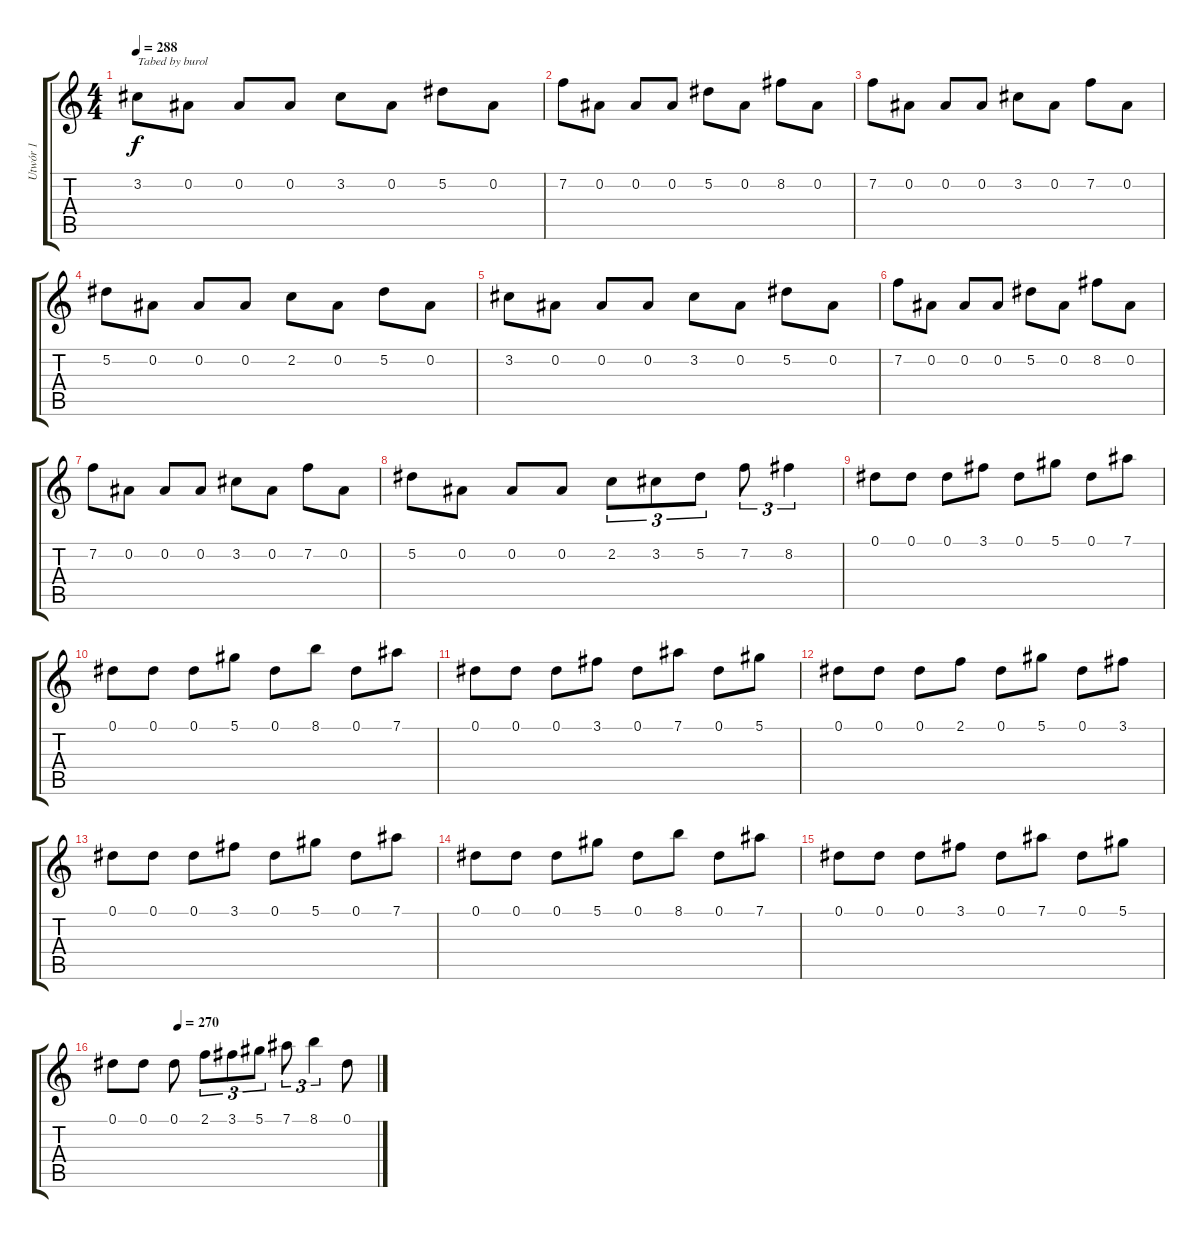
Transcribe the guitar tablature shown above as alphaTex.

\track ("Utwór 1" "Utwór 1") {instrument distortionguitar}
\staff {score tabs}
\tuning (Eb4 Bb3 Gb3 Db3 Ab2 Eb2) {hide}
\ts (4 4)
\tempo 288
\clef g2
\ks c
3.2.8{txt "Tabed by burol" dy f instrument distortionguitar} 0.2.8 0.2.8 0.2.8 3.2.8 0.2.8 5.2.8 0.2.8 |
7.2.8 0.2.8 0.2.8 0.2.8 5.2.8 0.2.8 8.2.8 0.2.8 |
7.2.8 0.2.8 0.2.8 0.2.8 3.2.8 0.2.8 7.2.8 0.2.8 |
5.2.8 0.2.8 0.2.8 0.2.8 2.2.8 0.2.8 5.2.8 0.2.8 |
3.2.8 0.2.8 0.2.8 0.2.8 3.2.8 0.2.8 5.2.8 0.2.8 |
7.2.8 0.2.8 0.2.8 0.2.8 5.2.8 0.2.8 8.2.8 0.2.8 |
7.2.8 0.2.8 0.2.8 0.2.8 3.2.8 0.2.8 7.2.8 0.2.8 |
5.2.8 0.2.8 0.2.8 0.2.8 2.2.8{tu (3 2)} 3.2.8{tu (3 2)} 5.2.8{tu (3 2)} 7.2.8{tu (3 2)} 8.2.4{tu (3 2)} |
0.1.8 0.1.8 0.1.8 3.1.8 0.1.8 5.1.8 0.1.8 7.1.8 |
0.1.8 0.1.8 0.1.8 5.1.8 0.1.8 8.1.8 0.1.8 7.1.8 |
0.1.8 0.1.8 0.1.8 3.1.8 0.1.8 7.1.8 0.1.8 5.1.8 |
0.1.8 0.1.8 0.1.8 2.1.8 0.1.8 5.1.8 0.1.8 3.1.8 |
0.1.8 0.1.8 0.1.8 3.1.8 0.1.8 5.1.8 0.1.8 7.1.8 |
0.1.8 0.1.8 0.1.8 5.1.8 0.1.8 8.1.8 0.1.8 7.1.8 |
0.1.8 0.1.8 0.1.8 3.1.8 0.1.8 7.1.8 0.1.8 5.1.8 |
\tempo (270 0.25)
0.1.8 0.1.8 0.1.8 2.1.8{tu (3 2)} 3.1.8{tu (3 2)} 5.1.8{tu (3 2)} 7.1.8{tu (3 2)} 8.1.4{tu (3 2)} 0.1.8
